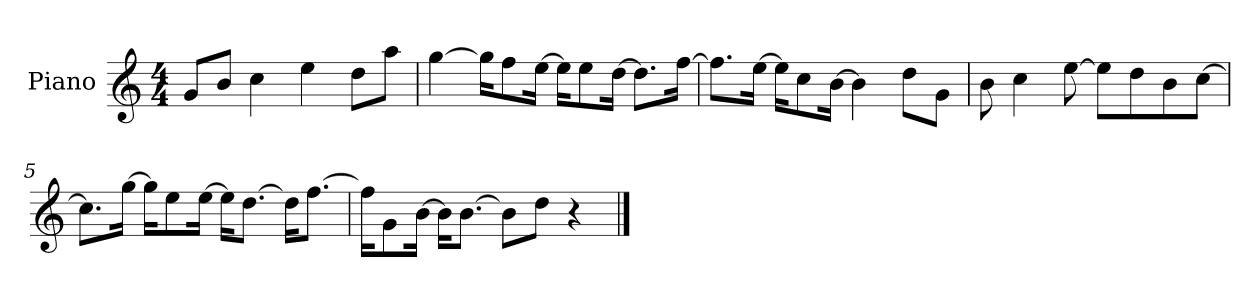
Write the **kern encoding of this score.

**kern
*part1
*staff1
*I"Piano
*I'P-no
*clefG2
*k[]
*M4/4
*MM90
=1
8g/L
8b/J
4cc\
4ee\
8dd\L
8aa\J
=2
[4gg\
16gg\KL]
8ff\
[16ee\Jk
16ee\KL]
8ee\
[16dd\Jk
8.dd\L]
[16ff\Jk
=3
8.ff\L]
[16ee\Jk
16ee\KL]
8cc\
[16b\Jk
4b\]
8dd\L
8g\J
=4
8b\
4cc\
[8ee\
8ee\L]
8dd\
8b\
[8cc\J
!!LO:LB:g=z
=5
8.cc\L]
[16gg\Jk
16gg\KL]
8ee\
[16ee\Jk
16ee\KL]
[8.dd\J
16dd\KL]
[8.ff\J
=6
16ff\KL]
8g\
[16b\Jk
16b\KL]
[8.b\J
8b\L]
8dd\J
4r
==
*-
